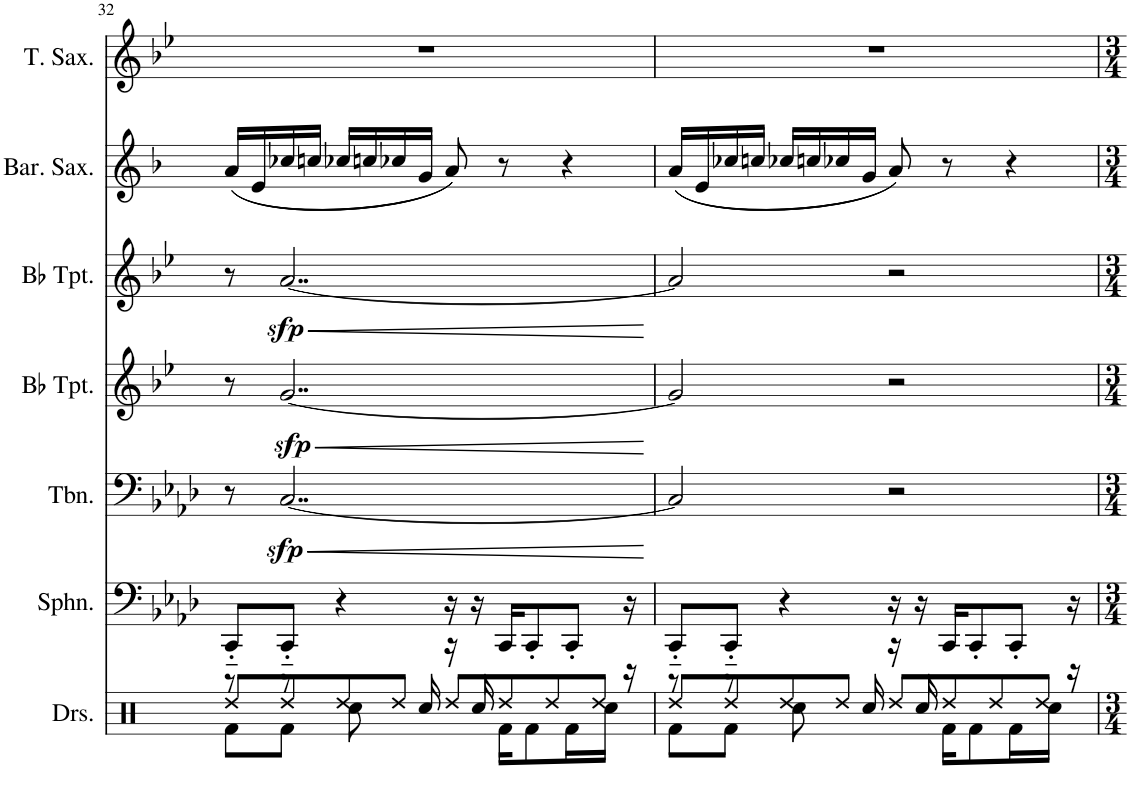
**kern	**kern	**kern	**dynam	**kern	**dynam	**kern	**dynam	**kern	**kern
*part7	*part6	*part5	*part5	*part4	*part4	*part3	*part3	*part2	*part1
*staff7	*staff6	*staff5	*staff5	*staff4	*staff4	*staff3	*staff3	*staff2	*staff1
*I"Drumset	*I"Sousaphone	*I"Trombone	*	*I"Bb Trumpet	*	*I"Bb Trumpet	*	*I"Baritone Saxophone	*I"Tenor Saxophone
*I'Drs.	*I'Sphn.	*I'Tbn.	*	*I'Bb Tpt.	*	*I'Bb Tpt.	*	*I'Bar. Sax.	*I'T. Sax.
!!LO:PB:g=z
*clefX	*clefF4	*clefF4	*	*clefG2	*	*clefG2	*	*clefG2	*clefG2
*	*	*	*	*Trd1c2	*	*Trd1c2	*	*Trd12c21	*Trd8c14
*k[]	*k[b-e-a-d-]	*k[b-e-a-d-]	*	*k[b-e-]	*	*k[b-e-]	*	*k[b-]	*k[b-e-]
*M4/4	*M4/4	*M4/4	*	*M4/4	*	*M4/4	*	*M4/4	*M4/4
=32	=32	=32	=32	=32	=32	=32	=32	=32	=32
*^	*	*	*	*	*	*	*	*	*
*	*^	*	*	*	*	*	*	*	*	*
8Rf\L	8r	8Rdd/L	8CC'~/L	8r	.	8r	.	8r	.	((16a/LL	1r
.	.	.	.	.	.	.	.	.	.	16e/	.
!	!	!	!	!	!LO:HP:b	!	!LO:HP:b	!	!LO:HP:b	!	!
!	!	!	!	!	!LO:DY:n=1:b	!	!LO:DY:n=1:b	!	!LO:DY:n=1:b	!	!
8Rf\J	8r	8Rdd/	8CC'~/J	[2..C/	< sfp	[2..g/	< sfp	[2..a/	< sfp	16cc-X/	.
.	.	.	.	.	.	.	.	.	.	16ccn/JJ	.
4.ryy	8Rcc\	8Rdd/	4r	.	.	.	.	.	.	16cc-X/LL	.
.	.	.	.	.	.	.	.	.	.	16ccn/	.
.	16ryy	8Rdd/J	.	.	.	.	.	.	.	16cc-X/	.
.	16Rcc/	.	.	.	.	.	.	.	.	16g/JJ	.
.	16r	8Rdd/L	16r	.	.	.	.	.	.	8a/))	.
.	16Rcc/	.	16r	.	.	.	.	.	.	.	.
16Rf\KL	4.ryy	8Rdd/	16CC/KL	.	.	.	.	.	.	8r	.
8Rf\	.	.	8CC'/	.	.	.	.	.	.	.	.
.	.	8Rdd/	.	.	.	.	.	.	.	4r	.
16Rf\L	.	.	8CC'/J	.	.	.	.	.	.	.	.
16Rcc\JJ	.	8Rdd/J	.	.	.	.	.	.	.	.	.
16r	.	.	16r	.	.	.	.	.	.	.	.
*v	*v	*v	*	*	*	*	*	*	*	*	*
.	.	.	[	.	[	.	[	.	.
=33	=33	=33	=33	=33	=33	=33	=33	=33	=33
*^	*	*	*	*	*	*	*	*	*
*	*^	*	*	*	*	*	*	*	*	*
8Rf\L	8r	8Rdd/L	8CC'~/L	2C/]	.	2g/]	.	2a/]	.	((16a/LL	1r
.	.	.	.	.	.	.	.	.	.	16e/	.
8Rf\J	8r	8Rdd/	8CC'~/J	.	.	.	.	.	.	16cc-X/	.
.	.	.	.	.	.	.	.	.	.	16ccn/JJ	.
4.ryy	8Rcc\	8Rdd/	4r	.	.	.	.	.	.	16cc-X/LL	.
.	.	.	.	.	.	.	.	.	.	16ccn/	.
.	16ryy	8Rdd/J	.	.	.	.	.	.	.	16cc-X/	.
.	16Rcc/	.	.	.	.	.	.	.	.	16g/JJ	.
.	16r	8Rdd/L	16r	2r	.	2r	.	2r	.	8a/))	.
.	16Rcc/	.	16r	.	.	.	.	.	.	.	.
16Rf\KL	4.ryy	8Rdd/	16CC/KL	.	.	.	.	.	.	8r	.
8Rf\	.	.	8CC'/	.	.	.	.	.	.	.	.
.	.	8Rdd/	.	.	.	.	.	.	.	4r	.
16Rf\L	.	.	8CC'/J	.	.	.	.	.	.	.	.
16Rcc\JJ	.	8Rdd/J	.	.	.	.	.	.	.	.	.
16r	.	.	16r	.	.	.	.	.	.	.	.
*v	*v	*v	*	*	*	*	*	*	*	*	*
=	=	=	=	=	=	=	=	=	=
*-	*-	*-	*-	*-	*-	*-	*-	*-	*-
